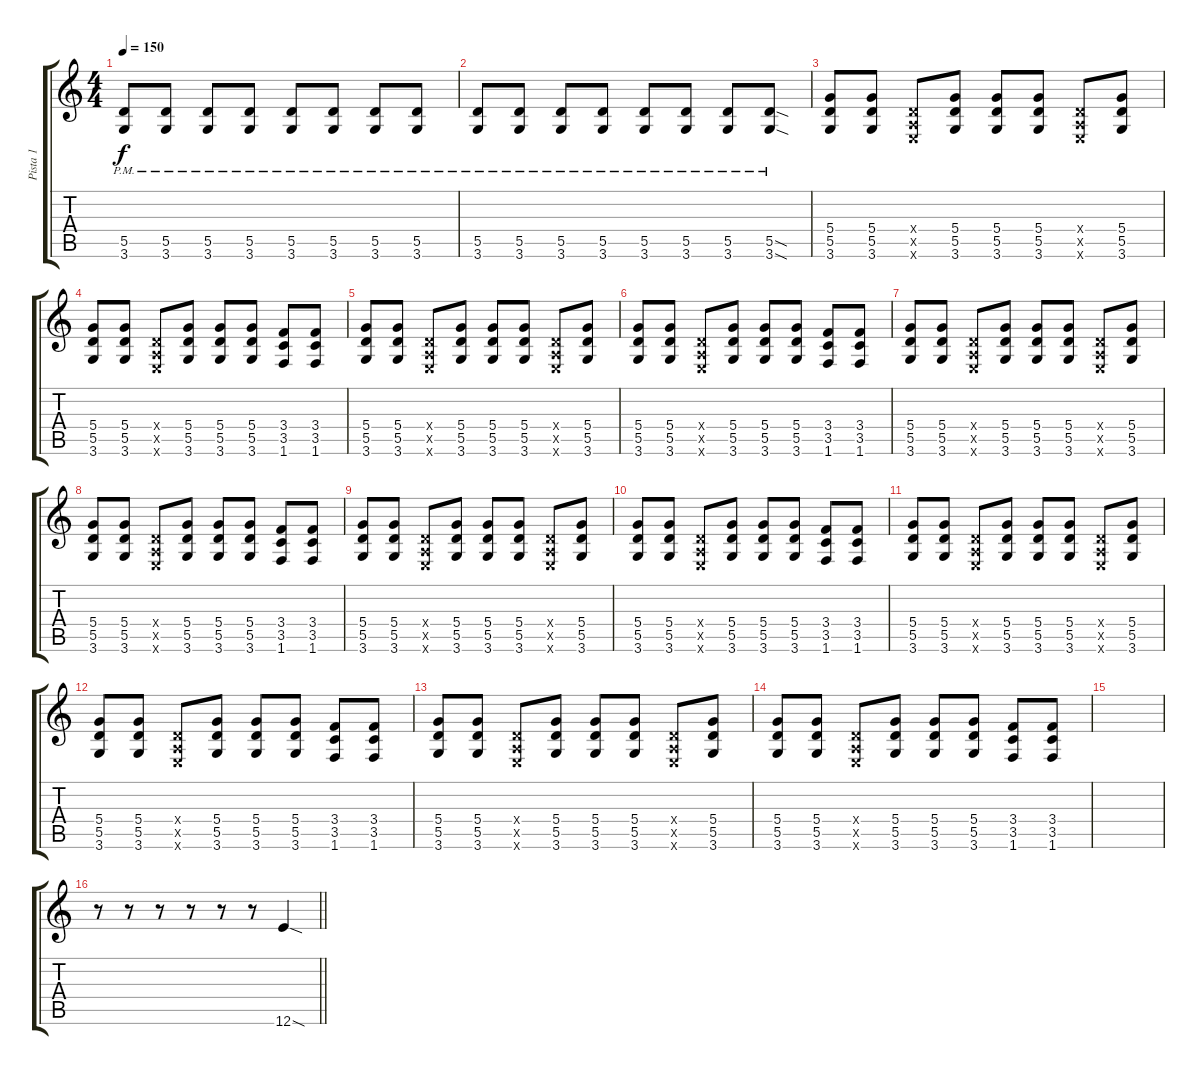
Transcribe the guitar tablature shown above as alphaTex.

\track ("Pista 1" "Pista 1") {instrument overdrivenguitar}
\staff {score tabs}
\tuning (E4 B3 G3 D3 A2 E2) {hide}
\ts (4 4)
\tempo 150
\clef g2
\ks c
(5.5{pm} 3.6{pm}).8{dy f} (5.5{pm} 3.6{pm}).8 (5.5{pm} 3.6{pm}).8 (5.5{pm} 3.6{pm}).8 (5.5{pm} 3.6{pm}).8 (5.5{pm} 3.6{pm}).8 (5.5{pm} 3.6{pm}).8 (5.5{pm} 3.6{pm}).8 |
(5.5{pm} 3.6{pm}).8 (5.5{pm} 3.6{pm}).8 (5.5{pm} 3.6{pm}).8 (5.5{pm} 3.6{pm}).8 (5.5{pm} 3.6{pm}).8 (5.5{pm} 3.6{pm}).8 (5.5{pm} 3.6{pm}).8 (5.5{sod pm} 3.6{sod pm}).8 |
(5.4 5.5 3.6).8 (5.4 5.5 3.6).8 (0.4{x} 0.5{x} 0.6{x}).8 (5.4 5.5 3.6).8 (5.4 5.5 3.6).8 (5.4 5.5 3.6).8 (0.4{x} 0.5{x} 0.6{x}).8 (5.4 5.5 3.6).8 |
(5.4 5.5 3.6).8 (5.4 5.5 3.6).8 (0.4{x} 0.5{x} 0.6{x}).8 (5.4 5.5 3.6).8 (5.4 5.5 3.6).8 (5.4 5.5 3.6).8 (3.4 3.5 1.6).8 (3.4 3.5 1.6).8 |
(5.4 5.5 3.6).8 (5.4 5.5 3.6).8 (0.4{x} 0.5{x} 0.6{x}).8 (5.4 5.5 3.6).8 (5.4 5.5 3.6).8 (5.4 5.5 3.6).8 (0.4{x} 0.5{x} 0.6{x}).8 (5.4 5.5 3.6).8 |
(5.4 5.5 3.6).8 (5.4 5.5 3.6).8 (0.4{x} 0.5{x} 0.6{x}).8 (5.4 5.5 3.6).8 (5.4 5.5 3.6).8 (5.4 5.5 3.6).8 (3.4 3.5 1.6).8 (3.4 3.5 1.6).8 |
(5.4 5.5 3.6).8 (5.4 5.5 3.6).8 (0.4{x} 0.5{x} 0.6{x}).8 (5.4 5.5 3.6).8 (5.4 5.5 3.6).8 (5.4 5.5 3.6).8 (0.4{x} 0.5{x} 0.6{x}).8 (5.4 5.5 3.6).8 |
(5.4 5.5 3.6).8 (5.4 5.5 3.6).8 (0.4{x} 0.5{x} 0.6{x}).8 (5.4 5.5 3.6).8 (5.4 5.5 3.6).8 (5.4 5.5 3.6).8 (3.4 3.5 1.6).8 (3.4 3.5 1.6).8 |
(5.4 5.5 3.6).8 (5.4 5.5 3.6).8 (0.4{x} 0.5{x} 0.6{x}).8 (5.4 5.5 3.6).8 (5.4 5.5 3.6).8 (5.4 5.5 3.6).8 (0.4{x} 0.5{x} 0.6{x}).8 (5.4 5.5 3.6).8 |
(5.4 5.5 3.6).8 (5.4 5.5 3.6).8 (0.4{x} 0.5{x} 0.6{x}).8 (5.4 5.5 3.6).8 (5.4 5.5 3.6).8 (5.4 5.5 3.6).8 (3.4 3.5 1.6).8 (3.4 3.5 1.6).8 |
(5.4 5.5 3.6).8 (5.4 5.5 3.6).8 (0.4{x} 0.5{x} 0.6{x}).8 (5.4 5.5 3.6).8 (5.4 5.5 3.6).8 (5.4 5.5 3.6).8 (0.4{x} 0.5{x} 0.6{x}).8 (5.4 5.5 3.6).8 |
(5.4 5.5 3.6).8 (5.4 5.5 3.6).8 (0.4{x} 0.5{x} 0.6{x}).8 (5.4 5.5 3.6).8 (5.4 5.5 3.6).8 (5.4 5.5 3.6).8 (3.4 3.5 1.6).8 (3.4 3.5 1.6).8 |
(5.4 5.5 3.6).8 (5.4 5.5 3.6).8 (0.4{x} 0.5{x} 0.6{x}).8 (5.4 5.5 3.6).8 (5.4 5.5 3.6).8 (5.4 5.5 3.6).8 (0.4{x} 0.5{x} 0.6{x}).8 (5.4 5.5 3.6).8 |
(5.4 5.5 3.6).8 (5.4 5.5 3.6).8 (0.4{x} 0.5{x} 0.6{x}).8 (5.4 5.5 3.6).8 (5.4 5.5 3.6).8 (5.4 5.5 3.6).8 (3.4 3.5 1.6).8 (3.4 3.5 1.6).8 |
|
\barLineRight lightlight
r.8 r.8 r.8 r.8 r.8 r.8 12.6{sod}.4
